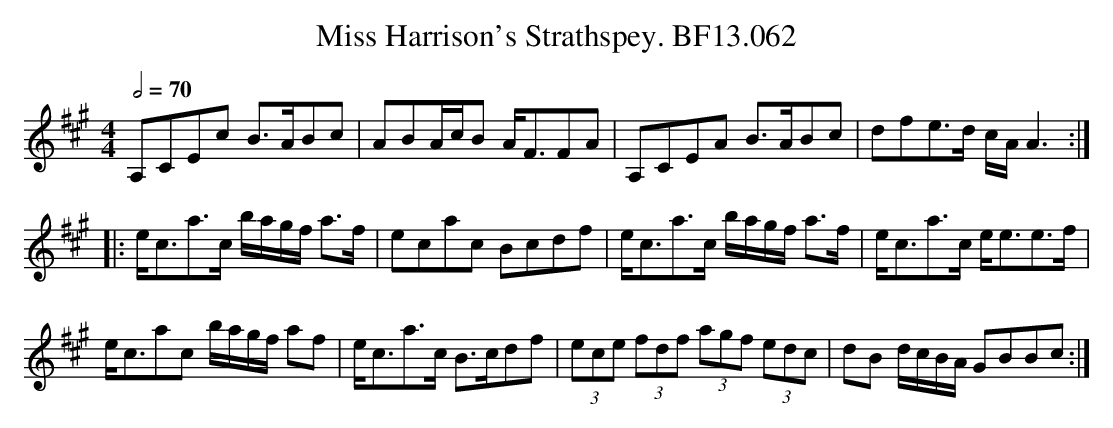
X:1
T:Miss Harrison's Strathspey. BF13.062
M:4/4
L:1/8
Q:1/2=70
K:A
A,CEc B>ABc|ABA/c/B A<FFA|A,CEA B>ABc|dfe>d c/A/A3:|
|:e<ca>c b/a/g/f/ a>f|ecac Bcdf|e<ca>c b/a/g/f/ a>f|e<ca>c e<ee>f|
e<cac b/a/g/f/ af|e<ca>c B>cdf|(3ece (3fdf (3agf (3edc|\
dB d/c/B/A/ GBBc:|
